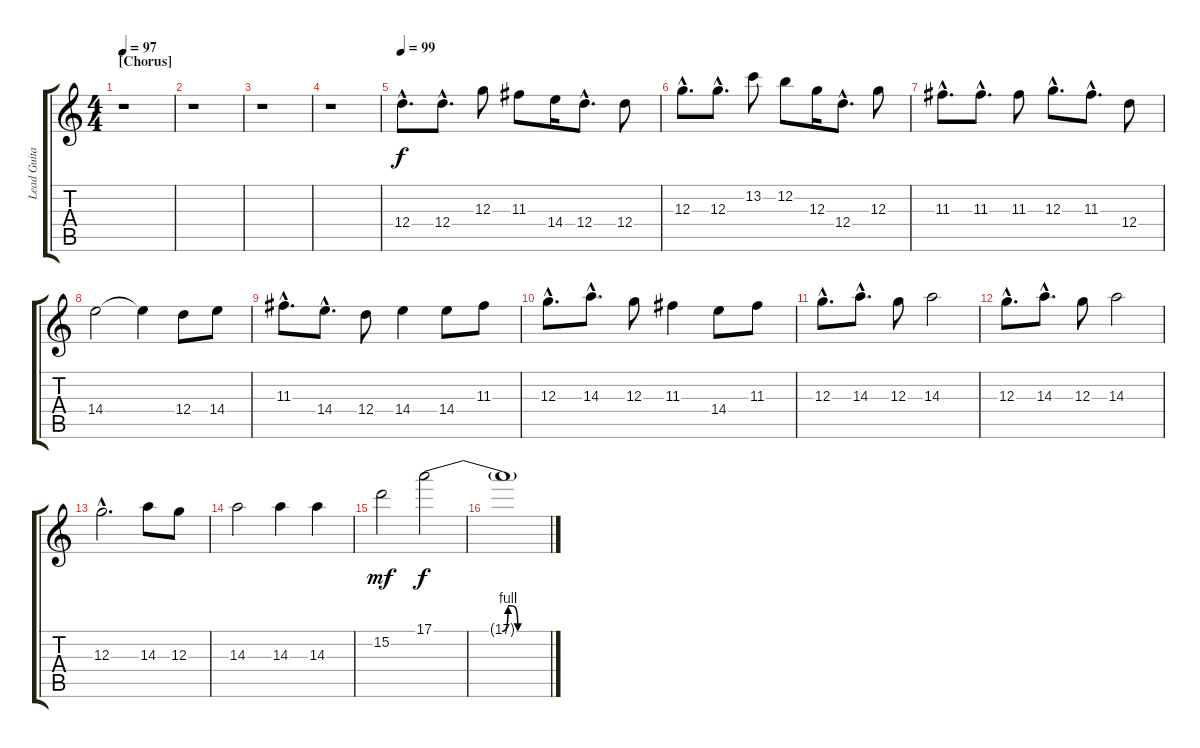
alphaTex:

\track ("Lead Guitar 2" "Lead Guita") {instrument overdrivenguitar}
\staff {score tabs}
\tuning (E4 B3 G3 D3 A2 E2) {hide}
\ts (4 4)
\section ("" "[Chorus]")
\tempo 97
\clef g2
\ks c
r.1{dy mf} |
r.1 |
r.1 |
r.1 |
\section ("" "")
\tempo 99
12.4{hac}.8{d dy f volume 12} 12.4{hac}.8{d} 12.3.8 11.3.8 14.4.16 12.4{hac}.8{d} 12.4.8 |
12.3{hac}.8{d} 12.3{hac}.8{d} 13.2.8 12.2.8 12.3.16 12.4{hac}.8{d} 12.3.8 |
11.3{hac}.8{d} 11.3{hac}.8{d} 11.3.8 12.3{hac}.8{d} 11.3{hac}.8{d} 12.4.8 |
14.4.2 14.4{t}.4 12.4.8 14.4.8 |
11.3{hac}.8{d} 14.4{hac}.8{d} 12.4.8 14.4.4 14.4.8 11.3.8 |
12.3{hac}.8{d} 14.3{hac}.8{d} 12.3.8 11.3.4 14.4.8 11.3.8 |
12.3{hac}.8{d} 14.3{hac}.8{d} 12.3.8 14.3.2 |
12.3{hac}.8{d} 14.3{hac}.8{d} 12.3.8 14.3.2 |
12.3{hac}.2{d} 14.3.8 12.3.8 |
14.3.2 14.3.4 14.3.4 |
\section ("" "")
15.2.2{dy mf volume 16} 17.1{be (custom 0 0 35 0 38 4 40 4 43 0 60 0)}.2{dy f} |
17.1{t}.1
